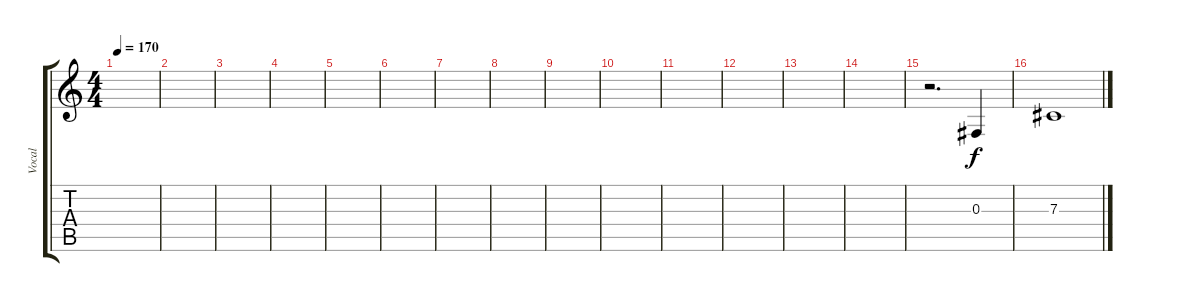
\track ("Vocal" "Vocal") {instrument violin}
\staff {score tabs}
\tuning (Eb4 Bb3 Gb3 Db3 Ab2 Eb2) {hide}
\ts (4 4)
\tempo 170
\clef g2
\ks c
|
|
|
|
|
|
|
|
|
|
|
|
|
|
r.2{d} 0.3.4 |
7.3.1
